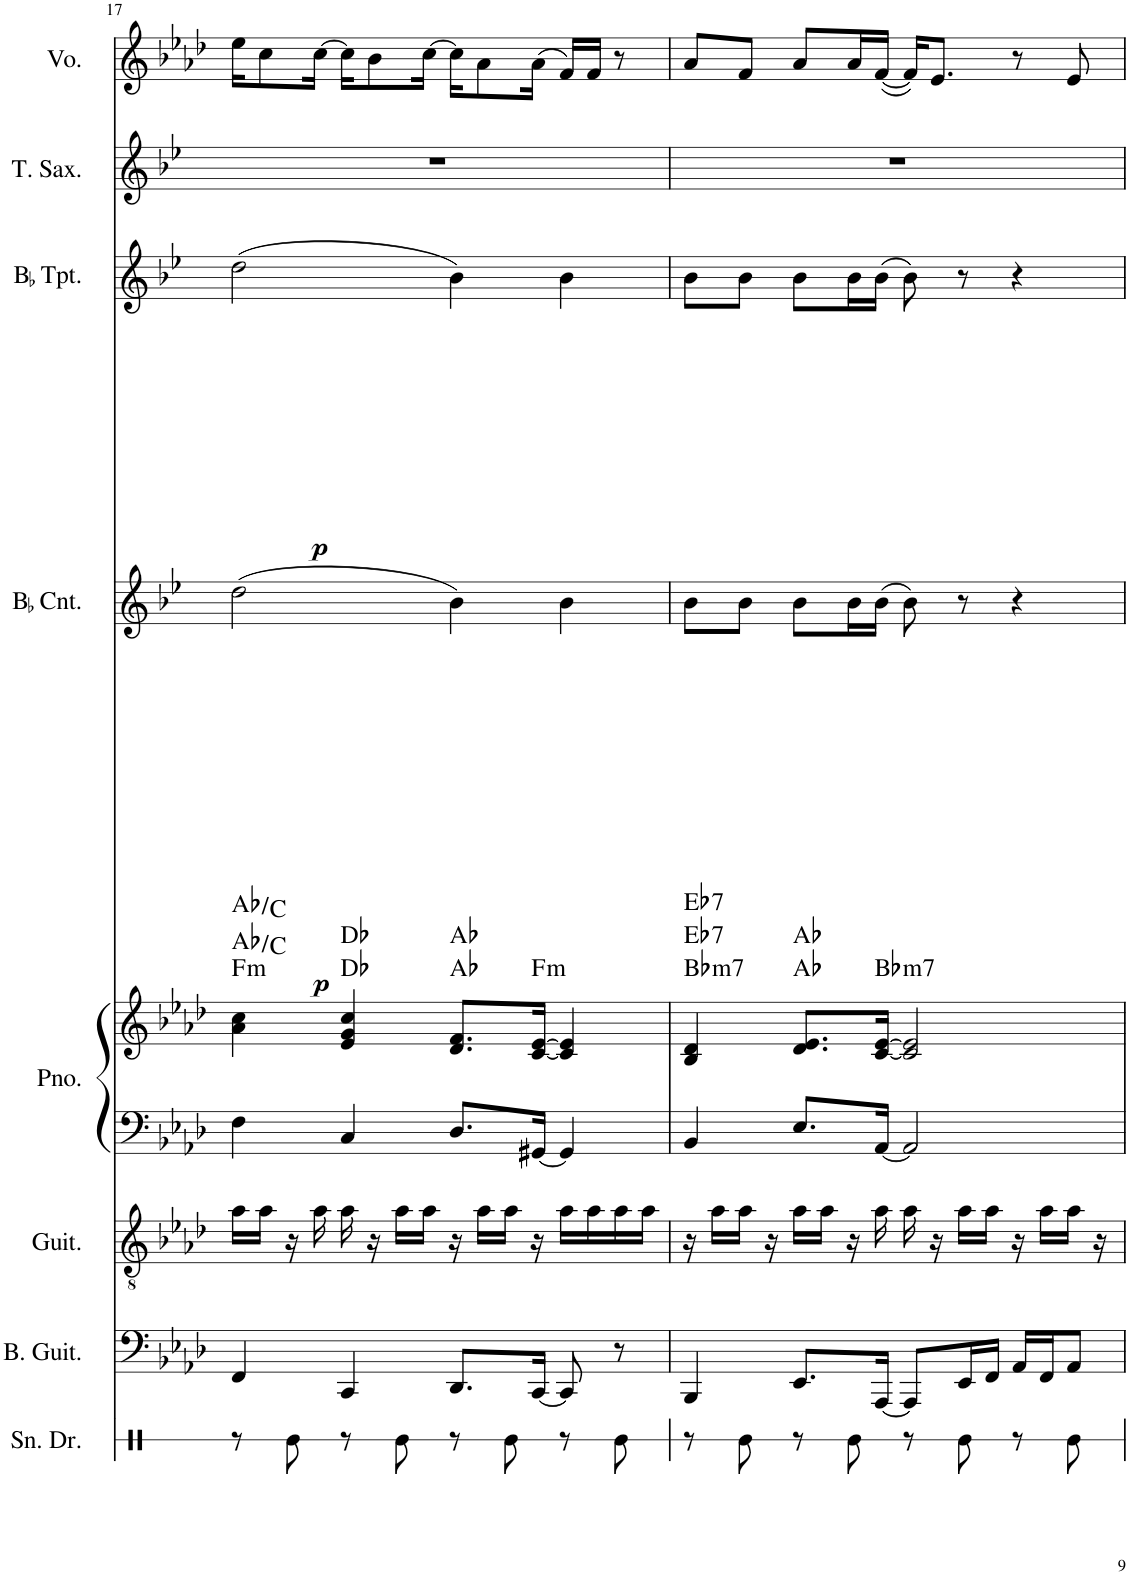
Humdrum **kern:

**kern	**kern	**kern	**kern	**kern	**harte	**kern	**dynam	**kern	**dynam	**kern	**kern
*part8	*part7	*part6	*part5	*part5	*part5	*part4	*part4	*part3	*part3	*part2	*part1
*staff9	*staff8	*staff7	*staff6	*staff5	*	*staff4	*staff4	*staff3	*staff3	*staff2	*staff1
*I"Snare Drum	*I"Bass Guitar	*I"Guitar	*I"Piano	*	*	*I"BaccidentalFlat Cornet	*	*I"BaccidentalFlat Trumpet	*	*I"Tenor Saxophone	*I"Vocal
*I'Sn. Dr.	*I'B. Guit.	*I'Guit.	*I'Pno.	*	*	*I'BaccidentalFlat Cnt.	*	*I'BaccidentalFlat Tpt.	*	*I'T. Sax.	*I'Vo.
!!LO:PB:g=z
*clefX	*clefF4	*clefGv2	*clefF4	*clefG2	*	*clefG2	*	*clefG2	*	*clefG2	*clefG2
*	*	*	*	*	*	*Trd1c2	*	*Trd1c2	*	*Trd8c14	*
*k[]	*k[b-e-a-d-]	*k[b-e-a-d-]	*k[b-e-a-d-]	*k[b-e-a-d-]	*	*k[b-e-]	*	*k[b-e-]	*	*k[b-e-]	*k[b-e-a-d-]
*M4/4	*M4/4	*M4/4	*M4/4	*M4/4	*	*M4/4	*	*M4/4	*	*M4/4	*M4/4
=17	=17	=17	=17	=17	=17	=17	=17	=17	=17	=17	=17
!	!	!	!	!	!LO:H:n=1:kt=m	!	!LO:DY:b	!	!LO:DY:b	!	!
8r	4FF/	16a-\LL	4F\	4a-\ 4cc\	F:min Ab:maj/3 Ab:maj/3	(2dd\	p	(2dd\	p	1r	16ee-\KL
.	.	16a-\JJ	.	.	.	.	.	.	.	.	8cc\
8Re\	.	16r	.	.	.	.	.	.	.	.	.
.	.	16a-\	.	.	.	.	.	.	.	.	[16cc\Jk
8r	4CC/	16a-\	4C/	4e-/ 4g/ 4cc/	Db:maj Db:maj	.	.	.	.	.	16cc\KL]
.	.	16r	.	.	.	.	.	.	.	.	8b-\
8Re\	.	16a-\LL	.	.	.	.	.	.	.	.	.
.	.	16a-\JJ	.	.	.	.	.	.	.	.	[16cc\Jk
8r	8.DD-/L	16r	8.D-/L	8.d-/ 8.f/L	Ab:maj Ab:maj	4b-\)	.	4b-\)	.	.	16cc\KL]
.	.	16a-\LL	.	.	.	.	.	.	.	.	8a-\
8Re\	.	16a-\JJ	.	.	.	.	.	.	.	.	.
!	!	!	!	!	!LO:H:kt=m	!	!	!	!	!	!
.	[16CC/Jk	16r	[16GG#X/Jk	[16c/ [16e-/Jk	F:min	.	.	.	.	.	(16a-\Jk
8r	8CC/]	16a-\LL	4GG#/]	4c/] 4e-/]	.	4b-\	.	4b-\	.	.	16f/LL)
.	.	16a-\	.	.	.	.	.	.	.	.	16f/JJ
8Re\	8r	16a-\	.	.	.	.	.	.	.	.	8r
.	.	16a-\JJ	.	.	.	.	.	.	.	.	.
=18	=18	=18	=18	=18	=18	=18	=18	=18	=18	=18	=18
!	!	!	!	!	!LO:H:n=1:kt=m7	!	!	!	!	!	!
!	!	!	!	!	!LO:H:n=2:kt=7	!	!	!	!	!	!
!	!	!	!	!	!LO:H:n=3:kt=7	!	!	!	!	!	!
8r	4BBB-/	16r	4BB-/	4B-/ 4d-/	Bb:min7 Eb:7 Eb:7	8b-\L	.	8b-\L	.	1r	8a-/L
.	.	16a-\LL	.	.	.	.	.	.	.	.	.
8Re\	.	16a-\JJ	.	.	.	8b-\J	.	8b-\J	.	.	8f/J
.	.	16r	.	.	.	.	.	.	.	.	.
8r	8.EE-/L	16a-\LL	8.E-/L	8.d-/ 8.e-/L	Ab:maj Ab:maj	8b-\L	.	8b-\L	.	.	8a-/L
.	.	16a-\JJ	.	.	.	.	.	.	.	.	.
8Re\	.	16r	.	.	.	16b-\L	.	16b-\L	.	.	16a-/L
!	!	!	!	!	!LO:H:kt=m7	!	!	!	!	!	!
.	[16AAA-/Jk	16a-\	[16AA-/Jk	[16c/ [16e-/Jk	Bb:min7	(16b-\JJ	.	(16b-\JJ	.	.	([16f/JJ
8r	8AAA-/L]	16a-\	2AA-/]	2c/] 2e-/]	.	8b-\)	.	8b-\)	.	.	16f/KL])
.	.	16r	.	.	.	.	.	.	.	.	8.e-/J
8Re\	16EE-/L	16a-\LL	.	.	.	8r	.	8r	.	.	.
.	16FF/JJ	16a-\JJ	.	.	.	.	.	.	.	.	.
8r	16AA-/LL	16r	.	.	.	4r	.	4r	.	.	8r
.	16FF/J	16a-\LL	.	.	.	.	.	.	.	.	.
8Re\	8AA-/J	16a-\JJ	.	.	.	.	.	.	.	.	8e-/
.	.	16r	.	.	.	.	.	.	.	.	.
=	=	=	=	=	=	=	=	=	=	=	=
*-	*-	*-	*-	*-	*-	*-	*-	*-	*-	*-	*-
